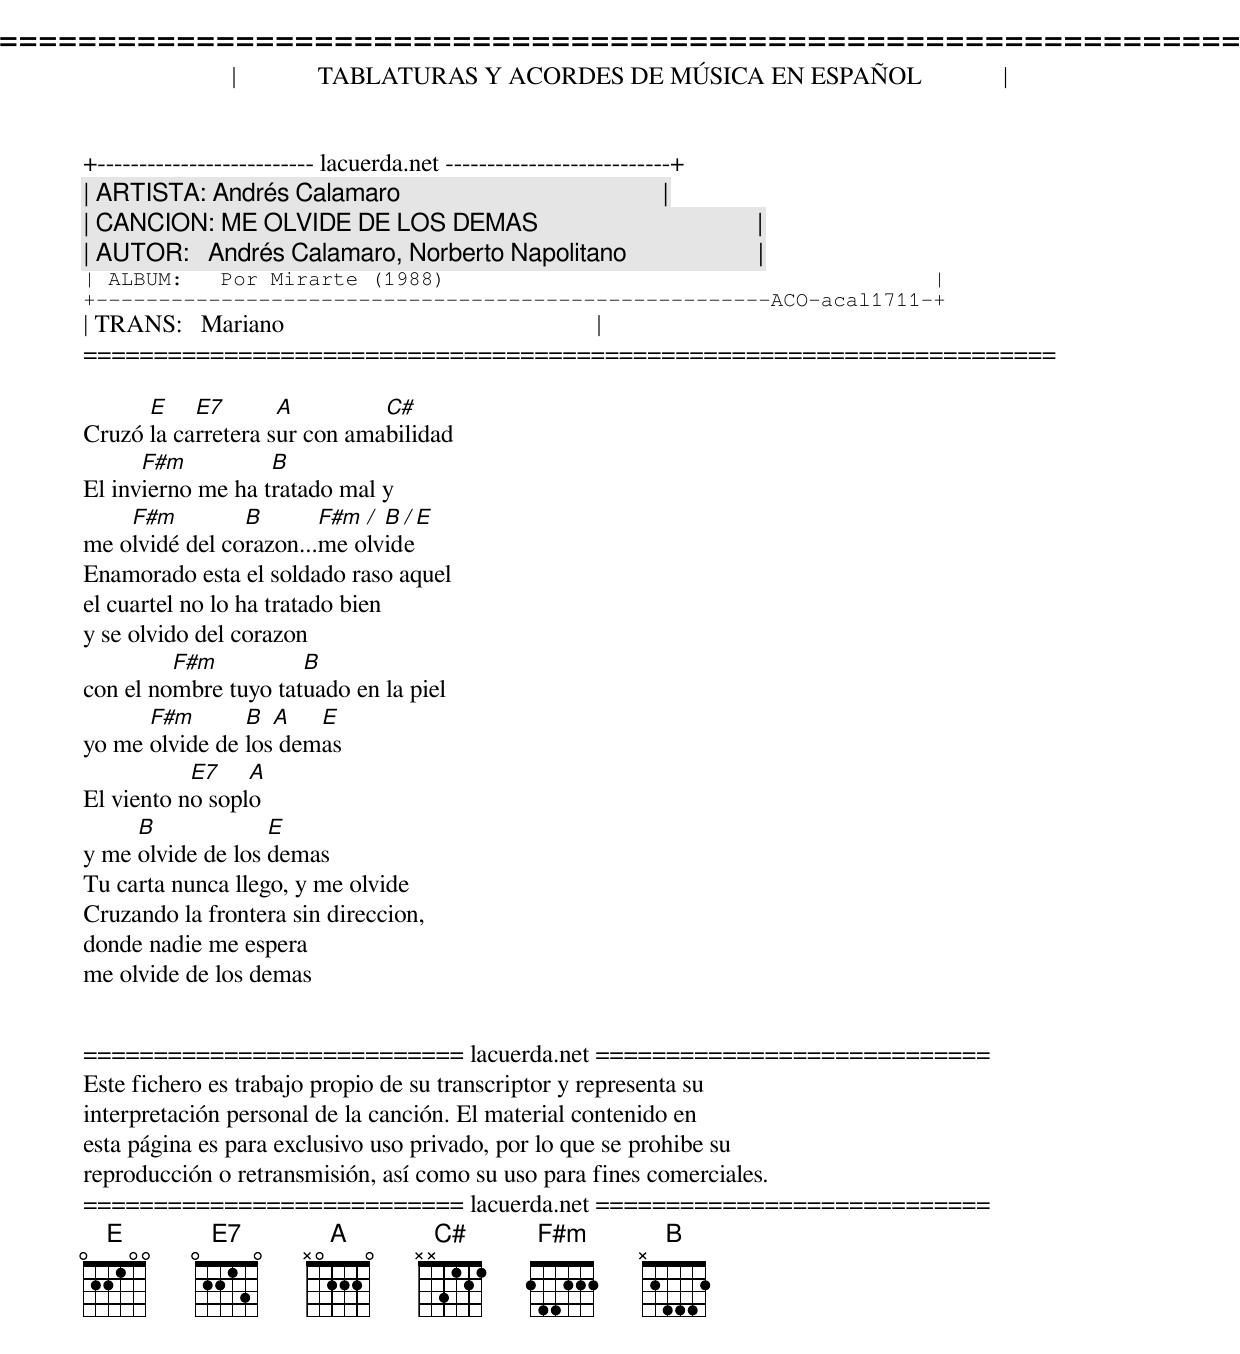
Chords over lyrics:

=====================================================================
|             TABLATURAS Y ACORDES DE MÚSICA EN ESPAÑOL             |
+-------------------------- lacuerda.net ---------------------------+
| ARTISTA: Andrés Calamaro                                          |
| CANCION: ME OLVIDE DE LOS DEMAS                                   |
| AUTOR:   Andrés Calamaro, Norberto Napolitano                     |
| ALBUM:   Por Mirarte (1988)                                       |
+------------------------------------------------------ACO-acal1711-+
| TRANS:   Mariano                                                  |
=====================================================================

      E    E7       A         C#
Cruzó la carretera sur con amabilidad
      F#m          B
El invierno me ha tratado mal y
    F#m         B       F#m / B / E
me olvidé del corazon...me olvide
Enamorado esta el soldado raso aquel
el cuartel no lo ha tratado bien
y se olvido del corazon
         F#m          B
con el nombre tuyo tatuado en la piel
      F#m       B  A   E
yo me olvide de los demas
           E7    A
El viento no soplo
     B             E
y me olvide de los demas
Tu carta nunca llego, y me olvide
Cruzando la frontera sin direccion,
donde nadie me espera
me olvide de los demas


=========================== lacuerda.net ============================
Este fichero es trabajo propio de su transcriptor y representa su
interpretación personal de la canción. El material contenido en
esta página es para exclusivo uso privado, por lo que se prohibe su
reproducción o retransmisión, así como su uso para fines comerciales.
=========================== lacuerda.net ============================
